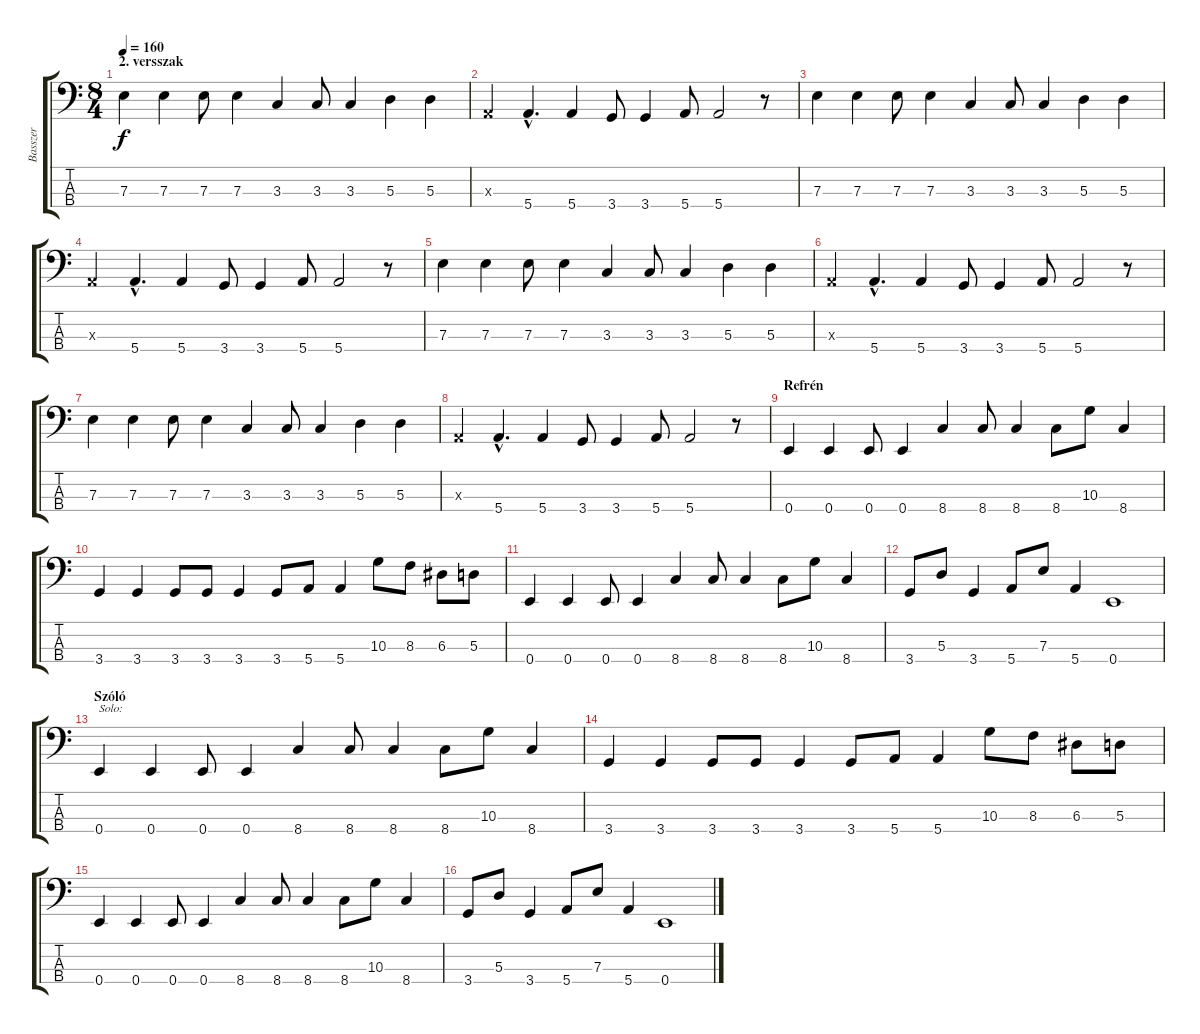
\track ("Basszer" "Basszer") {instrument electricbassfinger}
\staff {score tabs}
\tuning (G2 D2 A1 E1) {hide}
\ts (8 4)
\section ("" "2. versszak")
\tempo 160
\clef f4
\ks c
7.3.4{dy f} 7.3.4 7.3.8 7.3.4 3.3.4 3.3.8 3.3.4 5.3.4 5.3.4 |
0.3{x}.4 5.4{hac}.4{d} 5.4.4 3.4.8 3.4.4 5.4.8 5.4.2 r.8 |
7.3.4 7.3.4 7.3.8 7.3.4 3.3.4 3.3.8 3.3.4 5.3.4 5.3.4 |
0.3{x}.4 5.4{hac}.4{d} 5.4.4 3.4.8 3.4.4 5.4.8 5.4.2 r.8 |
7.3.4 7.3.4 7.3.8 7.3.4 3.3.4 3.3.8 3.3.4 5.3.4 5.3.4 |
0.3{x}.4 5.4{hac}.4{d} 5.4.4 3.4.8 3.4.4 5.4.8 5.4.2 r.8 |
7.3.4 7.3.4 7.3.8 7.3.4 3.3.4 3.3.8 3.3.4 5.3.4 5.3.4 |
0.3{x}.4 5.4{hac}.4{d} 5.4.4 3.4.8 3.4.4 5.4.8 5.4.2 r.8 |
\section ("" "Refrén")
0.4.4 0.4.4 0.4.8 0.4.4 8.4.4 8.4.8 8.4.4 8.4.8 10.3.8 8.4.4 |
3.4.4 3.4.4 3.4.8 3.4.8 3.4.4 3.4.8 5.4.8 5.4.4 10.3.8 8.3.8 6.3.8 5.3.8 |
0.4.4 0.4.4 0.4.8 0.4.4 8.4.4 8.4.8 8.4.4 8.4.8 10.3.8 8.4.4 |
3.4.8 5.3.8 3.4.4 5.4.8 7.3.8 5.4.4 0.4.1 |
\section ("" "Szóló")
0.4.4{txt "Solo:"} 0.4.4 0.4.8 0.4.4 8.4.4 8.4.8 8.4.4 8.4.8 10.3.8 8.4.4 |
3.4.4 3.4.4 3.4.8 3.4.8 3.4.4 3.4.8 5.4.8 5.4.4 10.3.8 8.3.8 6.3.8 5.3.8 |
0.4.4 0.4.4 0.4.8 0.4.4 8.4.4 8.4.8 8.4.4 8.4.8 10.3.8 8.4.4 |
3.4.8 5.3.8 3.4.4 5.4.8 7.3.8 5.4.4 0.4.1
